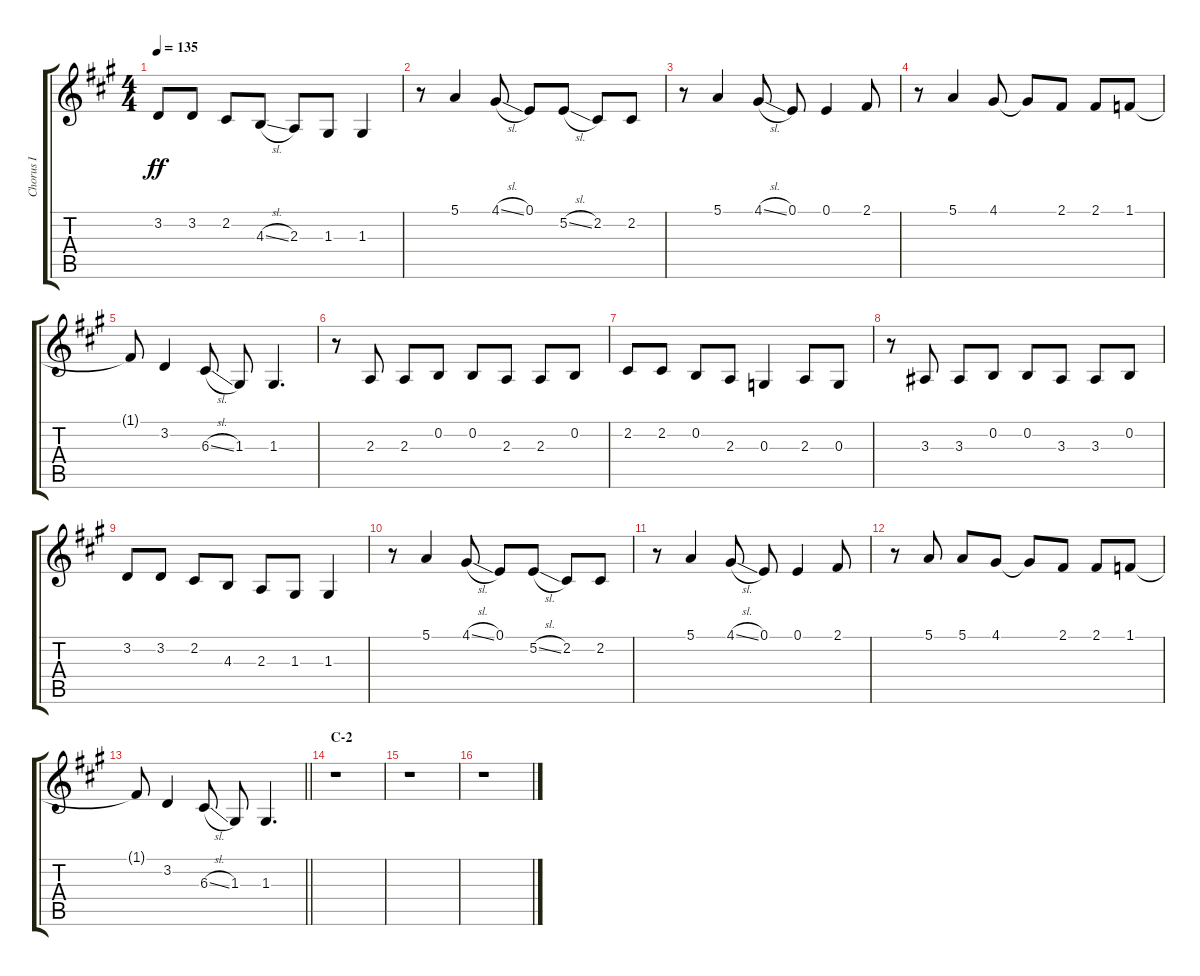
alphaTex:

\track ("Chorus I" "Chorus I") {instrument voiceoohs}
\staff {score tabs}
\tuning (E4 B3 G3 D3 A2 E2) {hide}
\ts (4 4)
\tempo 135
\clef g2
\ks a
3.2.8{dy ff} 3.2.8 2.2.8 4.3{sl}.8 2.3.8 1.3.8 1.3.4 |
r.8 5.1.4 4.1{sl}.8 0.1.8 5.2{sl}.8 2.2.8 2.2.8 |
r.8 5.1.4 4.1{sl}.8 0.1.8 0.1.4 2.1.8 |
r.8 5.1.4 4.1.8 4.1{t}.8 2.1.8 2.1.8 1.1.8 |
1.1{t}.8 3.2.4 6.3{sl}.8 1.3.8 1.3.4{d} |
r.8 2.3.8 2.3.8 0.2.8 0.2.8 2.3.8 2.3.8 0.2.8 |
2.2.8 2.2.8 0.2.8 2.3.8 0.3.4 2.3.8 0.3.8 |
r.8 3.3.8 3.3.8 0.2.8 0.2.8 3.3.8 3.3.8 0.2.8 |
3.2.8 3.2.8 2.2.8 4.3.8 2.3.8 1.3.8 1.3.4 |
r.8 5.1.4 4.1{sl}.8 0.1.8 5.2{sl}.8 2.2.8 2.2.8 |
r.8 5.1.4 4.1{sl}.8 0.1.8 0.1.4 2.1.8 |
r.8 5.1.8 5.1.8 4.1.8 4.1{t}.8 2.1.8 2.1.8 1.1.8 |
\barLineRight lightlight
1.1{t}.8 3.2.4 6.3{sl}.8 1.3.8 1.3.4{d} |
\section ("" "C-2")
r.1 |
r.1 |
r.1
